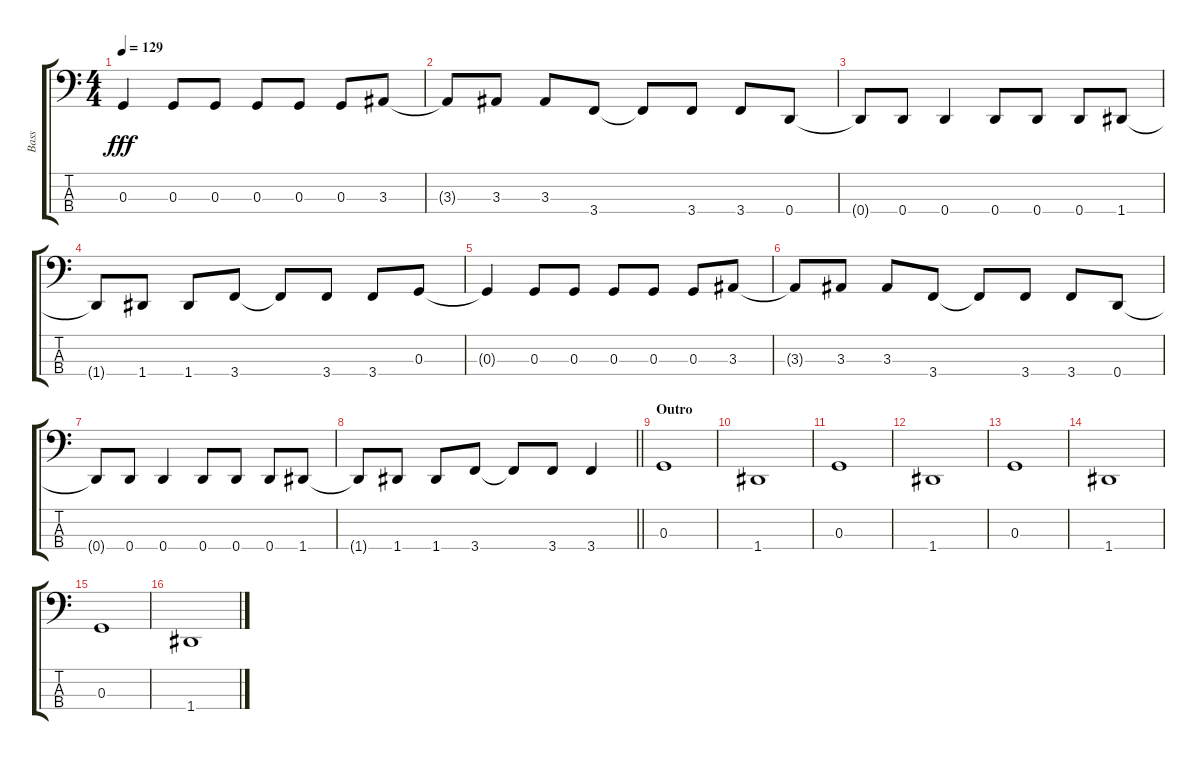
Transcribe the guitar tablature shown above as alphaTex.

\track ("Bass" "Bass") {instrument electricbasspick}
\staff {score tabs}
\tuning (F2 C2 G1 D1) {hide}
\ts (4 4)
\tempo 129
\clef f4
\ks c
0.3{t}.4{dy fff} 0.3.8 0.3.8 0.3.8 0.3.8 0.3.8 3.3.8 |
3.3{t}.8 3.3.8 3.3.8 3.4.8 3.4{t}.8 3.4.8 3.4.8 0.4.8 |
0.4{t}.8 0.4.8 0.4.4 0.4.8 0.4.8 0.4.8 1.4.8 |
1.4{t}.8 1.4.8 1.4.8 3.4.8 3.4{t}.8 3.4.8 3.4.8 0.3.8 |
0.3{t}.4 0.3.8 0.3.8 0.3.8 0.3.8 0.3.8 3.3.8 |
3.3{t}.8 3.3.8 3.3.8 3.4.8 3.4{t}.8 3.4.8 3.4.8 0.4.8 |
0.4{t}.8 0.4.8 0.4.4 0.4.8 0.4.8 0.4.8 1.4.8 |
\barLineRight lightlight
1.4{t}.8 1.4.8 1.4.8 3.4.8 3.4{t}.8 3.4.8 3.4.4 |
\section ("" "Outro")
0.3.1 |
1.4.1 |
0.3.1 |
1.4.1 |
0.3.1 |
1.4.1 |
0.3.1 |
1.4.1
